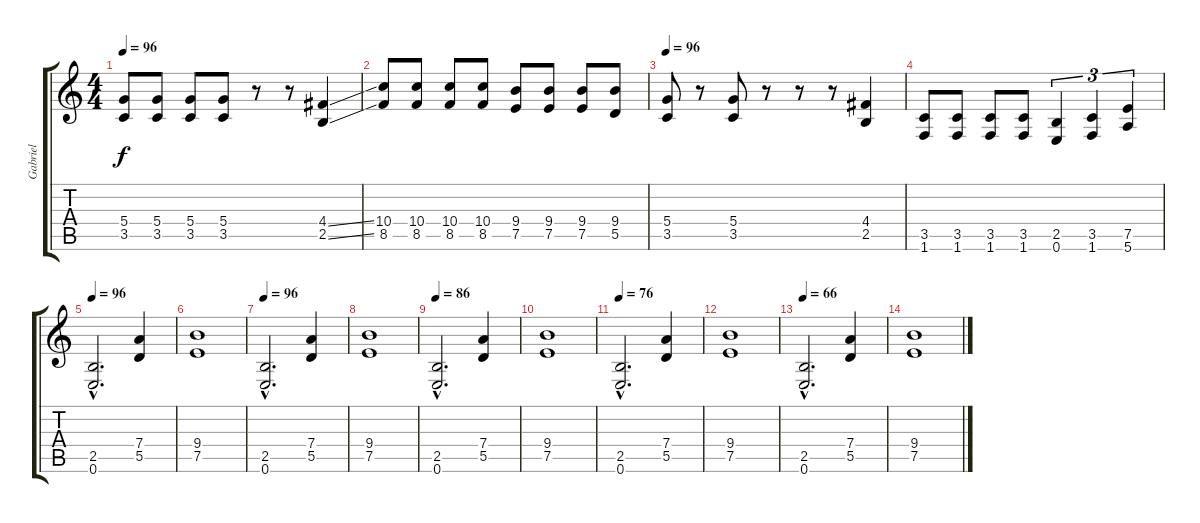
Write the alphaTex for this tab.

\track ("Gabriel" "Gabriel") {instrument overdrivenguitar}
\staff {score tabs}
\tuning (E4 B3 G3 D3 A2 E2) {hide}
\ts (4 4)
\tempo 96
\clef g2
\ks c
(5.4 3.5).8{dy f} (5.4 3.5).8 (5.4 3.5).8 (5.4 3.5).8 r.8 r.8 (4.4{ss} 2.5{ss}).4 |
(10.4 8.5).8 (10.4 8.5).8 (10.4 8.5).8 (10.4 8.5).8 (9.4 7.5).8 (9.4 7.5).8 (9.4 7.5).8 (9.4 5.5).8 |
\tempo 96
(5.4 3.5).8 r.8 (5.4 3.5).8 r.8 r.8 r.8 (4.4 2.5).4 |
(3.5 1.6).8 (3.5 1.6).8 (3.5 1.6).8 (3.5 1.6).8 (2.5 0.6).4{tu (3 2)} (3.5 1.6).4{tu (3 2)} (7.5 5.6).4{tu (3 2)} |
\tempo 96
(2.5{hac} 0.6{hac}).2{d} (7.4 5.5).4 |
(9.4 7.5).1 |
\tempo 96
(2.5{hac} 0.6{hac}).2{d volume 10} (7.4 5.5).4 |
(9.4 7.5).1 |
\tempo 86
(2.5{hac} 0.6{hac}).2{d volume 8} (7.4 5.5).4 |
(9.4 7.5).1 |
\tempo 76
(2.5{hac} 0.6{hac}).2{d volume 5} (7.4 5.5).4 |
(9.4 7.5).1 |
\tempo 66
(2.5{hac} 0.6{hac}).2{d volume 1} (7.4 5.5).4 |
(9.4 7.5).1
